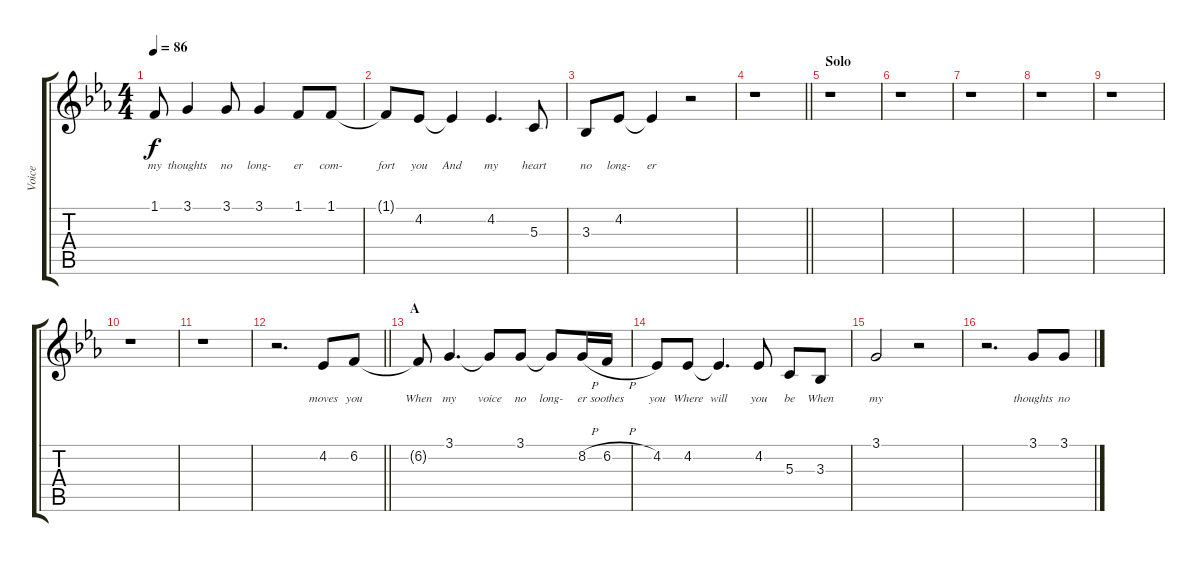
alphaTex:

\track ("Voice" "Voice") {instrument lead6voice}
\staff {score tabs}
\tuning (E4 B3 G3 D3 A2 E2) {hide}
\ts (4 4)
\tempo 86
\clef g2
\ks eb
1.1{t}.8{lyrics (0 "my") lyrics (1 "") lyrics (2 "") lyrics (3 "") lyrics (4 "") dy f} 3.1.4{lyrics (0 "thoughts") lyrics (1 "") lyrics (2 "") lyrics (3 "") lyrics (4 "")} 3.1.8{lyrics (0 "no") lyrics (1 "") lyrics (2 "") lyrics (3 "") lyrics (4 "")} 3.1.4{lyrics (0 "long-") lyrics (1 "") lyrics (2 "") lyrics (3 "") lyrics (4 "")} 1.1.8{lyrics (0 "er") lyrics (1 "") lyrics (2 "") lyrics (3 "") lyrics (4 "")} 1.1.8{lyrics (0 "com-") lyrics (1 "") lyrics (2 "") lyrics (3 "") lyrics (4 "")} |
1.1{t}.8{lyrics (0 "fort") lyrics (1 "") lyrics (2 "") lyrics (3 "") lyrics (4 "")} 4.2.8{lyrics (0 "you") lyrics (1 "") lyrics (2 "") lyrics (3 "") lyrics (4 "")} 4.2{t}.4{lyrics (0 "And") lyrics (1 "") lyrics (2 "") lyrics (3 "") lyrics (4 "")} 4.2.4{d lyrics (0 "my") lyrics (1 "") lyrics (2 "") lyrics (3 "") lyrics (4 "")} 5.3.8{lyrics (0 "heart") lyrics (1 "") lyrics (2 "") lyrics (3 "") lyrics (4 "")} |
3.3.8{lyrics (0 "no") lyrics (1 "") lyrics (2 "") lyrics (3 "") lyrics (4 "")} 4.2.8{lyrics (0 "long-") lyrics (1 "") lyrics (2 "") lyrics (3 "") lyrics (4 "")} 4.2{t}.4{lyrics (0 "er") lyrics (1 "") lyrics (2 "") lyrics (3 "") lyrics (4 "")} r.2 |
\barLineRight lightlight
r.1 |
\section ("" "Solo")
r.1 |
r.1 |
r.1 |
r.1 |
r.1 |
r.1 |
r.1 |
\barLineRight lightlight
r.2{d} 4.2.8{lyrics (0 "moves") lyrics (1 "") lyrics (2 "") lyrics (3 "") lyrics (4 "")} 6.2.8{lyrics (0 "you") lyrics (1 "") lyrics (2 "") lyrics (3 "") lyrics (4 "")} |
\section ("" "A")
6.2{t}.8{lyrics (0 "When") lyrics (1 "") lyrics (2 "") lyrics (3 "") lyrics (4 "")} 3.1.4{d lyrics (0 "my") lyrics (1 "") lyrics (2 "") lyrics (3 "") lyrics (4 "")} 3.1{t}.8{lyrics (0 "voice") lyrics (1 "") lyrics (2 "") lyrics (3 "") lyrics (4 "")} 3.1.8{lyrics (0 "no") lyrics (1 "") lyrics (2 "") lyrics (3 "") lyrics (4 "")} 3.1{t}.8{lyrics (0 "long-") lyrics (1 "") lyrics (2 "") lyrics (3 "") lyrics (4 "")} 8.2{h}.16{lyrics (0 "er") lyrics (1 "") lyrics (2 "") lyrics (3 "") lyrics (4 "")} 6.2{h}.16{lyrics (0 "soothes") lyrics (1 "") lyrics (2 "") lyrics (3 "") lyrics (4 "")} |
4.2.8{lyrics (0 "you") lyrics (1 "") lyrics (2 "") lyrics (3 "") lyrics (4 "")} 4.2.8{lyrics (0 "Where") lyrics (1 "") lyrics (2 "") lyrics (3 "") lyrics (4 "")} 4.2{t}.4{d lyrics (0 "will") lyrics (1 "") lyrics (2 "") lyrics (3 "") lyrics (4 "")} 4.2.8{lyrics (0 "you") lyrics (1 "") lyrics (2 "") lyrics (3 "") lyrics (4 "")} 5.3.8{lyrics (0 "be") lyrics (1 "") lyrics (2 "") lyrics (3 "") lyrics (4 "")} 3.3.8{lyrics (0 "When") lyrics (1 "") lyrics (2 "") lyrics (3 "") lyrics (4 "")} |
3.1.2{lyrics (0 "my") lyrics (1 "") lyrics (2 "") lyrics (3 "") lyrics (4 "")} r.2 |
r.2{d} 3.1.8{lyrics (0 "thoughts") lyrics (1 "") lyrics (2 "") lyrics (3 "") lyrics (4 "")} 3.1.8{lyrics (0 "no") lyrics (1 "") lyrics (2 "") lyrics (3 "") lyrics (4 "")}
